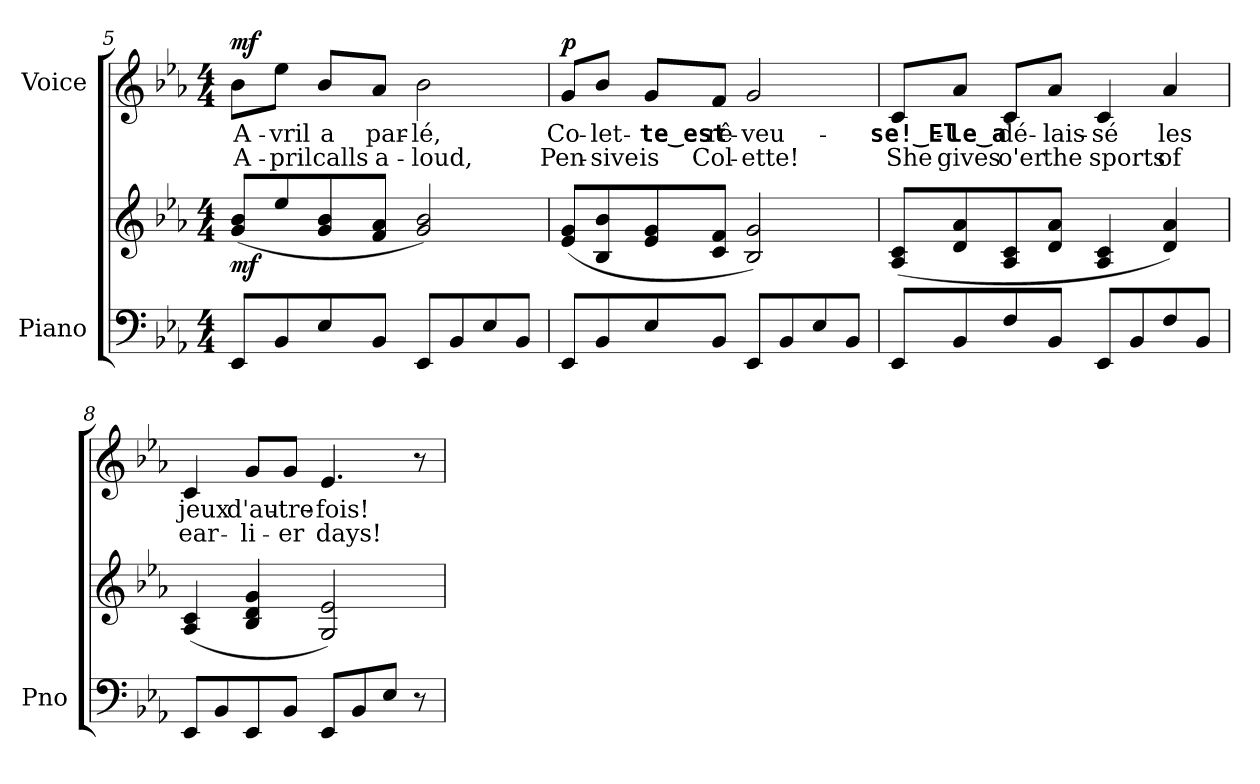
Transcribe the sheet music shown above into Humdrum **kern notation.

**kern	**kern	**dynam	**kern	**text	**text	**dynam
*part2	*part2	*part2	*part1	*part1	*part1	*part1
*staff3	*staff2	*staff2/3	*staff1	*staff1	*staff1	*staff1
*I"Piano	*	*	*I"Voice	*	*	*
*I'Pno	*	*	*	*	*	*
*clefF4	*clefG2	*	*clefG2	*	*	*
*k[b-e-a-]	*k[b-e-a-]	*	*k[b-e-a-]	*	*	*
*M4/4	*M4/4	*	*M4/4	*	*	*
=5	=5	=5	=5	=5	=5	=5
!	!	!LO:DY:b	!	!	!	!LO:DY:b
8EE-/L	(8g/ 8b-/L	mf	8b-\L	A-	A-	mf
8BB-/	8ee-/	.	8ee-\J	-vril	-pril	.
8E-/	8g/ 8b-/	.	8b-/L	a	calls	.
8BB-/J	8f/ 8a-/J	.	8a-/J	par-	a-	.
8EE-/L	2g/ 2b-/)	.	2b-\	-lé,	-loud,	.
8BB-/	.	.	.	.	.	.
8E-/	.	.	.	.	.	.
8BB-/J	.	.	.	.	.	.
=6	=6	=6	=6	=6	=6	=6
!	!	!	!	!	!	!LO:DY:b
8EE-/L	(8e-/ 8g/L	.	8g/L	Co-	Pen-	p
8BB-/	8B-/ 8b-/	.	8b-/J	-let-	-sive	.
8E-/	8e-/ 8g/	.	8g/L	-te‿est	is	.
8BB-/J	8c/ 8f/J	.	8f/J	rê-	Col-	.
8EE-/L	2B-/ 2g/)	.	2g/	-veu-	-ette!	.
8BB-/	.	.	.	.	.	.
8E-/	.	.	.	.	.	.
8BB-/J	.	.	.	.	.	.
=7	=7	=7	=7	=7	=7	=7
8EE-/L	(8A-/ 8c/L	.	8c/L	-se!‿El-	She	.
8BB-/	8d/ 8a-/	.	8a-/J	-le‿a	gives	.
8F/	8A-/ 8c/	.	8c/L	dé-	o'er	.
8BB-/J	8d/ 8a-/J	.	8a-/J	-lais-	the	.
8EE-/L	4A-/ 4c/	.	4c/	-sé	sports	.
8BB-/	.	.	.	.	.	.
8F/	4d/ 4a-/)	.	4a-/	les	of	.
8BB-/J	.	.	.	.	.	.
=8	=8	=8	=8	=8	=8	=8
8EE-/L	(4A-/ 4c/	.	4c/	jeux	ear-	.
8BB-/	.	.	.	.	.	.
8EE-/	4B-/ 4d/ 4g/	.	8g/L	d'au-	-li-	.
8BB-/J	.	.	8g/J	-tre-	-er	.
8EE-/L	2G/ 2e-/)	.	4.e-/	-fois!	days!	.
8BB-/	.	.	.	.	.	.
8E-/J	.	.	.	.	.	.
8r	.	.	8r	.	.	.
=	=	=	=	=	=	=
*-	*-	*-	*-	*-	*-	*-
